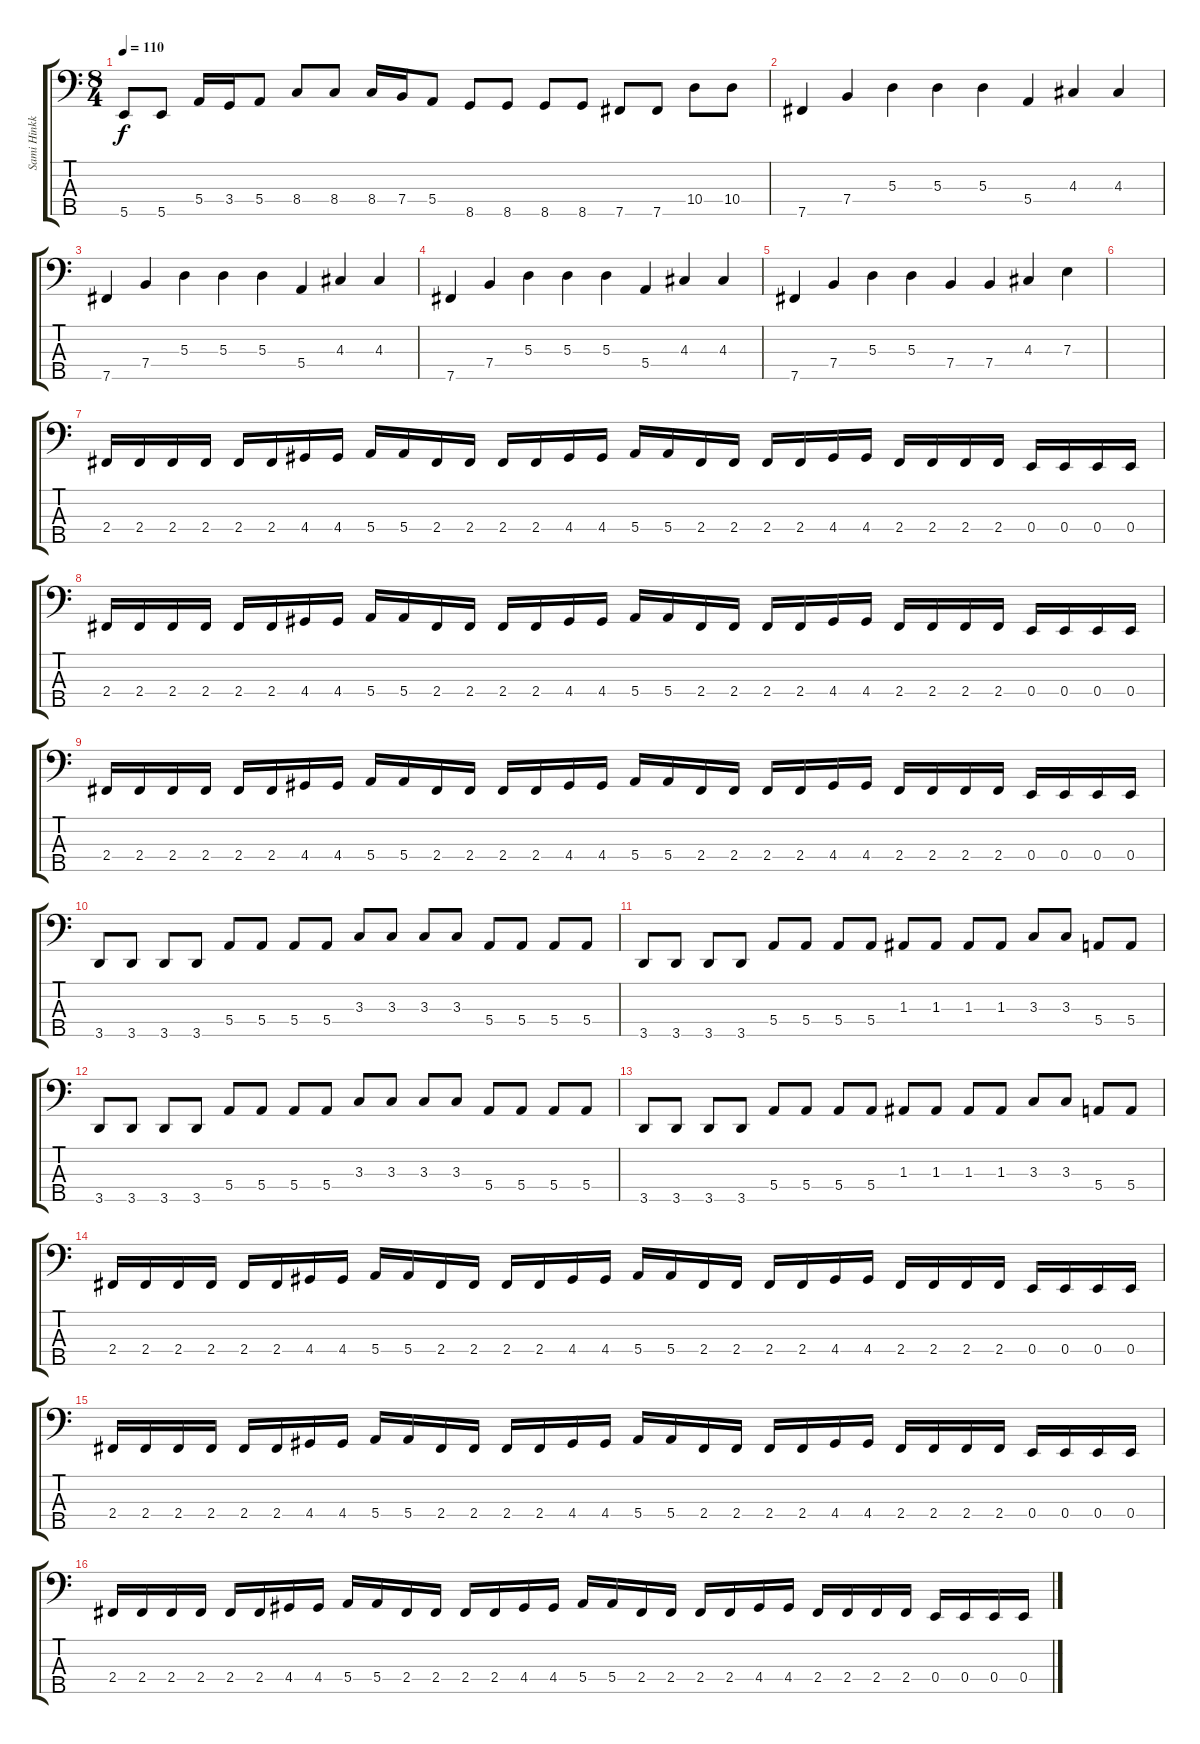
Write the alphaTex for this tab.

\track ("Sami Hinkka" "Sami Hinkk") {instrument electricbassfinger}
\staff {score tabs}
\tuning (G2 D2 A1 E1 B0) {hide}
\ts (8 4)
\tempo 110
\clef f4
\ks c
5.5.8{dy f} 5.5.8 5.4.16 3.4.16 5.4.8 8.4.8 8.4.8 8.4.16 7.4.16 5.4.8 8.5.8 8.5.8 8.5.8 8.5.8 7.5.8 7.5.8 10.4.8 10.4.8 |
7.5.4 7.4.4 5.3.4 5.3.4 5.3.4 5.4.4 4.3.4 4.3.4 |
7.5.4 7.4.4 5.3.4 5.3.4 5.3.4 5.4.4 4.3.4 4.3.4 |
7.5.4 7.4.4 5.3.4 5.3.4 5.3.4 5.4.4 4.3.4 4.3.4 |
7.5.4 7.4.4 5.3.4 5.3.4 7.4.4 7.4.4 4.3.4 7.3.4 |
|
2.4.16 2.4.16 2.4.16 2.4.16 2.4.16 2.4.16 4.4.16 4.4.16 5.4.16 5.4.16 2.4.16 2.4.16 2.4.16 2.4.16 4.4.16 4.4.16 5.4.16 5.4.16 2.4.16 2.4.16 2.4.16 2.4.16 4.4.16 4.4.16 2.4.16 2.4.16 2.4.16 2.4.16 0.4.16 0.4.16 0.4.16 0.4.16 |
2.4.16 2.4.16 2.4.16 2.4.16 2.4.16 2.4.16 4.4.16 4.4.16 5.4.16 5.4.16 2.4.16 2.4.16 2.4.16 2.4.16 4.4.16 4.4.16 5.4.16 5.4.16 2.4.16 2.4.16 2.4.16 2.4.16 4.4.16 4.4.16 2.4.16 2.4.16 2.4.16 2.4.16 0.4.16 0.4.16 0.4.16 0.4.16 |
2.4.16 2.4.16 2.4.16 2.4.16 2.4.16 2.4.16 4.4.16 4.4.16 5.4.16 5.4.16 2.4.16 2.4.16 2.4.16 2.4.16 4.4.16 4.4.16 5.4.16 5.4.16 2.4.16 2.4.16 2.4.16 2.4.16 4.4.16 4.4.16 2.4.16 2.4.16 2.4.16 2.4.16 0.4.16 0.4.16 0.4.16 0.4.16 |
3.5.8 3.5.8 3.5.8 3.5.8 5.4.8 5.4.8 5.4.8 5.4.8 3.3.8 3.3.8 3.3.8 3.3.8 5.4.8 5.4.8 5.4.8 5.4.8 |
3.5.8 3.5.8 3.5.8 3.5.8 5.4.8 5.4.8 5.4.8 5.4.8 1.3.8 1.3.8 1.3.8 1.3.8 3.3.8 3.3.8 5.4.8 5.4.8 |
3.5.8 3.5.8 3.5.8 3.5.8 5.4.8 5.4.8 5.4.8 5.4.8 3.3.8 3.3.8 3.3.8 3.3.8 5.4.8 5.4.8 5.4.8 5.4.8 |
3.5.8 3.5.8 3.5.8 3.5.8 5.4.8 5.4.8 5.4.8 5.4.8 1.3.8 1.3.8 1.3.8 1.3.8 3.3.8 3.3.8 5.4.8 5.4.8 |
2.4.16 2.4.16 2.4.16 2.4.16 2.4.16 2.4.16 4.4.16 4.4.16 5.4.16 5.4.16 2.4.16 2.4.16 2.4.16 2.4.16 4.4.16 4.4.16 5.4.16 5.4.16 2.4.16 2.4.16 2.4.16 2.4.16 4.4.16 4.4.16 2.4.16 2.4.16 2.4.16 2.4.16 0.4.16 0.4.16 0.4.16 0.4.16 |
2.4.16 2.4.16 2.4.16 2.4.16 2.4.16 2.4.16 4.4.16 4.4.16 5.4.16 5.4.16 2.4.16 2.4.16 2.4.16 2.4.16 4.4.16 4.4.16 5.4.16 5.4.16 2.4.16 2.4.16 2.4.16 2.4.16 4.4.16 4.4.16 2.4.16 2.4.16 2.4.16 2.4.16 0.4.16 0.4.16 0.4.16 0.4.16 |
2.4.16 2.4.16 2.4.16 2.4.16 2.4.16 2.4.16 4.4.16 4.4.16 5.4.16 5.4.16 2.4.16 2.4.16 2.4.16 2.4.16 4.4.16 4.4.16 5.4.16 5.4.16 2.4.16 2.4.16 2.4.16 2.4.16 4.4.16 4.4.16 2.4.16 2.4.16 2.4.16 2.4.16 0.4.16 0.4.16 0.4.16 0.4.16
